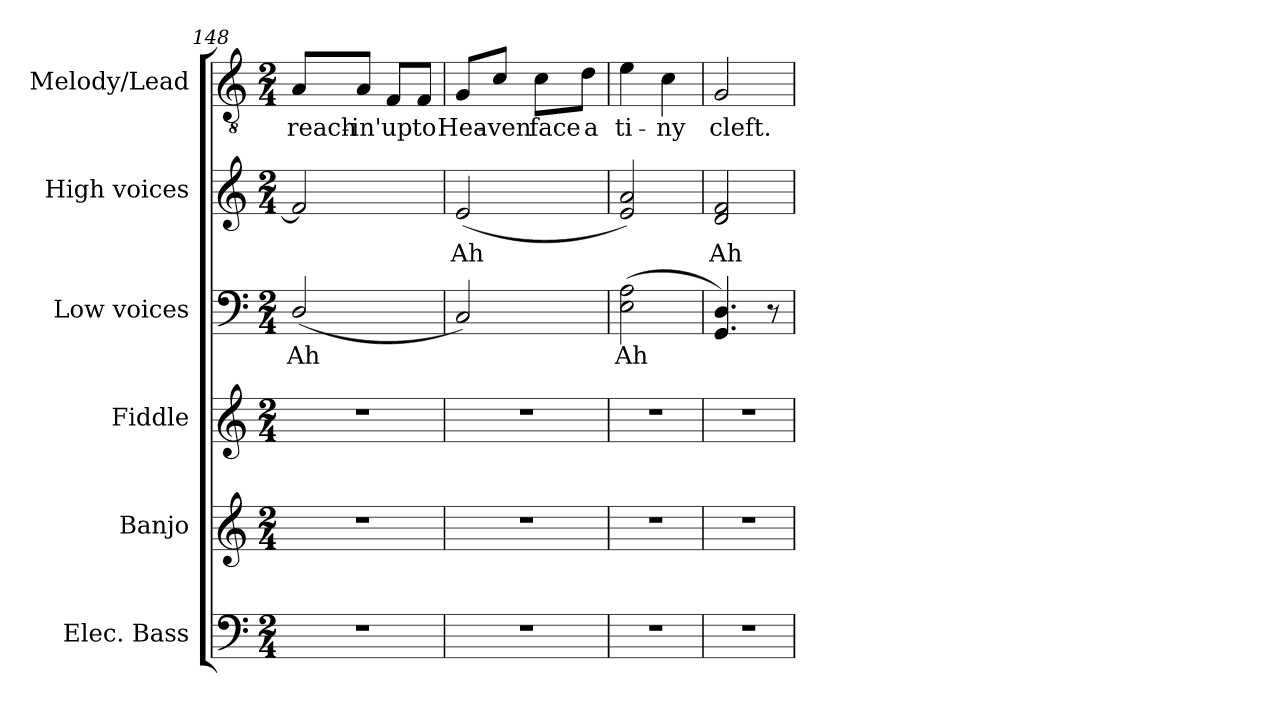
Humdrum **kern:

**kern	**kern	**kern	**kern	**text	**kern	**text	**kern	**text
*part6	*part5	*part4	*part3	*part3	*part2	*part2	*part1	*part1
*staff6	*staff5	*staff4	*staff3	*staff3	*staff2	*staff2	*staff1	*staff1
*I"Elec. Bass	*I"Banjo	*I"Fiddle	*I"Low voices	*	*I"High voices	*	*I"Melody/Lead	*
*I'E. Bass	*I'Ban.	*	*	*	*	*	*	*
*clefF4	*clefG2	*clefG2	*clefF4	*	*clefG2	*	*clefGv2	*
*ITrd7c12	*ITrd7c12	*	*	*	*	*	*ITrd7c12	*
*k[]	*k[]	*k[]	*k[]	*	*k[]	*	*k[]	*
*C:	*C:	*C:	*C:	*	*C:	*	*C:	*
*M2/4	*M2/4	*M2/4	*M2/4	*	*M2/4	*	*M2/4	*
=148	=148	=148	=148	=148	=148	=148	=148	=148
!LO:N:vis=1	!LO:N:vis=1	!LO:N:vis=1	!	!	!	!	!	!
!	!	!	!	!LO:LY:b:color=#000000	!	!	!	!
!	!	!	!	!	!	!	!	!LO:LY:b:color=#000000
2r	2r	2r	(2Di/	Ah	2fi/]	.	8AAi/L	reach-
!	!	!	!	!	!	!	!	!LO:LY:b:color=#000000
.	.	.	.	.	.	.	8AAi/J	-in'
!	!	!	!	!	!	!	!	!LO:LY:b:color=#000000
.	.	.	.	.	.	.	8FFi/L	up
!	!	!	!	!	!	!	!	!LO:LY:b:color=#000000
.	.	.	.	.	.	.	8FFi/J	to
=149	=149	=149	=149	=149	=149	=149	=149	=149
!LO:N:vis=1	!LO:N:vis=1	!LO:N:vis=1	!	!	!	!	!	!
!	!	!	!	!	!	!LO:LY:b:color=#000000	!	!
!	!	!	!	!	!	!	!	!LO:LY:b:color=#000000
2r	2r	2r	2Ci/)	.	(2ei/	Ah	8GGi/L	Hea-
!	!	!	!	!	!	!	!	!LO:LY:b:color=#000000
.	.	.	.	.	.	.	8Ci/J	-ven
!	!	!	!	!	!	!	!	!LO:LY:b:color=#000000
.	.	.	.	.	.	.	8Ci\L	face
!	!	!	!	!	!	!	!	!LO:LY:b:color=#000000
.	.	.	.	.	.	.	8Di\J	a
=150	=150	=150	=150	=150	=150	=150	=150	=150
!LO:N:vis=1	!LO:N:vis=1	!LO:N:vis=1	!	!	!	!	!	!
!	!	!	!	!LO:LY:b:color=#000000	!	!	!	!
!	!	!	!	!	!	!	!	!LO:LY:b:color=#000000
2r	2r	2r	(2Ei\ 2Ai	Ah	2ei/ 2ai)	.	4Ei\	ti-
!	!	!	!	!	!	!	!	!LO:LY:b:color=#000000
.	.	.	.	.	.	.	4Ci\	-ny
=151	=151	=151	=151	=151	=151	=151	=151	=151
!LO:N:vis=1	!LO:N:vis=1	!LO:N:vis=1	!	!	!	!	!	!
!	!	!	!	!	!	!LO:LY:b:color=#000000	!	!
!	!	!	!	!	!	!	!	!LO:LY:b:color=#000000
2r	2r	2r	4.GGi/ 4.Di)	.	2di/ 2fi	Ah	2GGi/	cleft.
.	.	.	8r	.	.	.	.	.
=	=	=	=	=	=	=	=	=
*-	*-	*-	*-	*-	*-	*-	*-	*-
